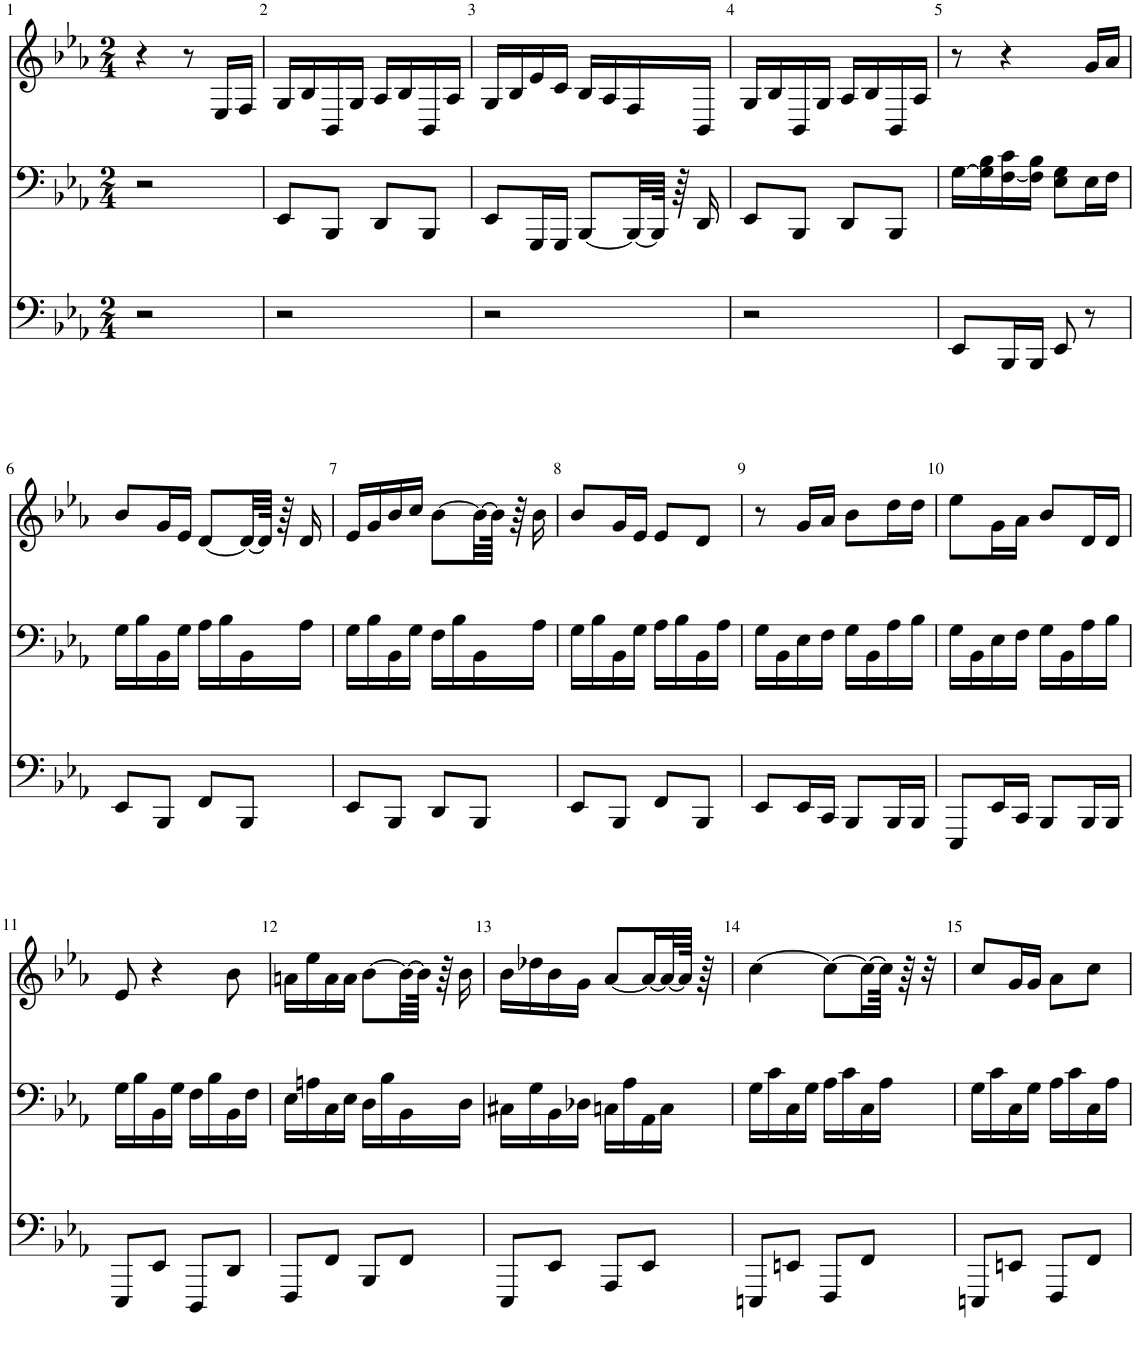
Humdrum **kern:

**kern	**kern	**kern
*part3	*part2	*part1
*staff3	*staff2	*staff1
*I"Grand Piano	*I"Grand Piano	*I"Grand Piano
*I'Pno	*I'Pno	*I'Pno
*clefF4	*clefF4	*clefG2
*k[b-e-a-]	*k[b-e-a-]	*k[b-e-a-]
*M2/4	*M2/4	*M2/4
=1	=1	=1
2r	2r	4r
.	.	8r
.	.	16E-/LL
.	.	16F/JJ
=2	=2	=2
2r	8EE-/L	16G/LL
.	.	16B-/
.	8BBB-/J	16BB-/
.	.	16G/JJ
.	8DD/L	16A-/LL
.	.	16B-/
.	8BBB-/J	16BB-/
.	.	16A-/JJ
=3	=3	=3
2r	8EE-/L	16G/LL
.	.	16B-/
.	16GGG/L	16e-/
.	16GGG/JJ	16c/JJ
.	[8BBB-/L	16B-/LL
.	.	16A-/
.	32BBB-/LL_	16F/
.	64BBB-/JJJk]	.
.	64r	.
.	16DD/	16BB-/JJ
=4	=4	=4
2r	8EE-/L	16G/LL
.	.	16B-/
.	8BBB-/J	16BB-/
.	.	16G/JJ
.	8DD/L	16A-/LL
.	.	16B-/
.	8BBB-/J	16BB-/
.	.	16A-/JJ
=5	=5	=5
8EE-/L	[16G\LL	8r
.	16G\] 16B-\	.
16BBB-/L	[16F\ 16c\	4r
16BBB-/JJ	16F\] 16B-\JJ	.
8EE-/	8E-\ 8G\L	.
8r	16E-\L	16g/LL
.	16F\JJ	16a-/JJ
!!LO:LB:g=z
=6	=6	=6
8EE-/L	16G\LL	8b-/L
.	16B-\	.
8BBB-/J	16BB-\	16g/L
.	16G\JJ	16e-/JJ
8FF/L	16A-\LL	[8d/L
.	16B-\	.
8BBB-/J	16BB-\	32d/LL_
.	.	64d/JJJk]
.	.	64r
.	16A-\JJ	16d/
=7	=7	=7
8EE-/L	16G\LL	16e-/LL
.	16B-\	16g/
8BBB-/J	16BB-\	16b-/
.	16G\JJ	16cc/JJ
8DD/L	16F\LL	[8b-\L
.	16B-\	.
8BBB-/J	16BB-\	32b-\LL_
.	.	64b-\JJJk]
.	.	64r
.	16A-\JJ	16b-\
=8	=8	=8
8EE-/L	16G\LL	8b-/L
.	16B-\	.
8BBB-/J	16BB-\	16g/L
.	16G\JJ	16e-/JJ
8FF/L	16A-\LL	8e-/L
.	16B-\	.
8BBB-/J	16BB-\	8d/J
.	16A-\JJ	.
=9	=9	=9
8EE-/L	16G\LL	8r
.	16BB-\	.
16EE-/L	16E-\	16g/LL
16CC/JJ	16F\JJ	16a-/JJ
8BBB-/L	16G\LL	8b-\L
.	16BB-\	.
16BBB-/L	16A-\	16dd\L
16BBB-/JJ	16B-\JJ	16dd\JJ
=10	=10	=10
8EEE-/L	16G\LL	8ee-\L
.	16BB-\	.
16EE-/L	16E-\	16g\L
16CC/JJ	16F\JJ	16a-\JJ
8BBB-/L	16G\LL	8b-/L
.	16BB-\	.
16BBB-/L	16A-\	16d/L
16BBB-/JJ	16B-\JJ	16d/JJ
!!LO:LB:g=z
=11	=11	=11
8EEE-/L	16G\LL	8e-/
.	16B-\	.
8EE-/J	16BB-\	4r
.	16G\JJ	.
8DDD/L	16F\LL	.
.	16B-\	.
8DD/J	16BB-\	8b-\
.	16F\JJ	.
=12	=12	=12
8FFF/L	16E-\LL	16an\LL
.	16An\	16ee-\
8FF/J	16C\	16a\
.	16E-\JJ	16a\JJ
8BBB-/L	16D\LL	[8b-\L
.	16B-\	.
8FF/J	16BB-\	32b-\LL_
.	.	64b-\JJJk]
.	.	64r
.	16D\JJ	16b-\
=13	=13	=13
8EEE-/L	16C#X\LL	16b-\LL
.	16G\	16dd-X\
8EE-/J	16BB-\	16b-\
.	16D-X\JJ	16g\JJ
8AAA-/L	16Cn\LL	[8a-/L
.	16A-\	.
8EE-/J	16AA-\	16a-/L_
.	16C\JJ	32a-/L_
.	.	64a-/JJJk]
.	.	64r
=14	=14	=14
8EEEn/L	16G\LL	[4cc\
.	16c\	.
8EEn/J	16C\	.
.	16G\JJ	.
8FFF/L	16A-\LL	8cc\L_
.	16c\	.
8FF/J	16C\	16cc\L_
.	16A-\JJ	64cc\JJkk]
.	.	64r
.	.	32r
=15	=15	=15
8EEEn/L	16G\LL	8cc/L
.	16c\	.
8EEn/J	16C\	16g/L
.	16G\JJ	16g/JJ
8FFF/L	16A-\LL	8a-\L
.	16c\	.
8FF/J	16C\	8cc\J
.	16A-\JJ	.
=	=	=
*-	*-	*-
